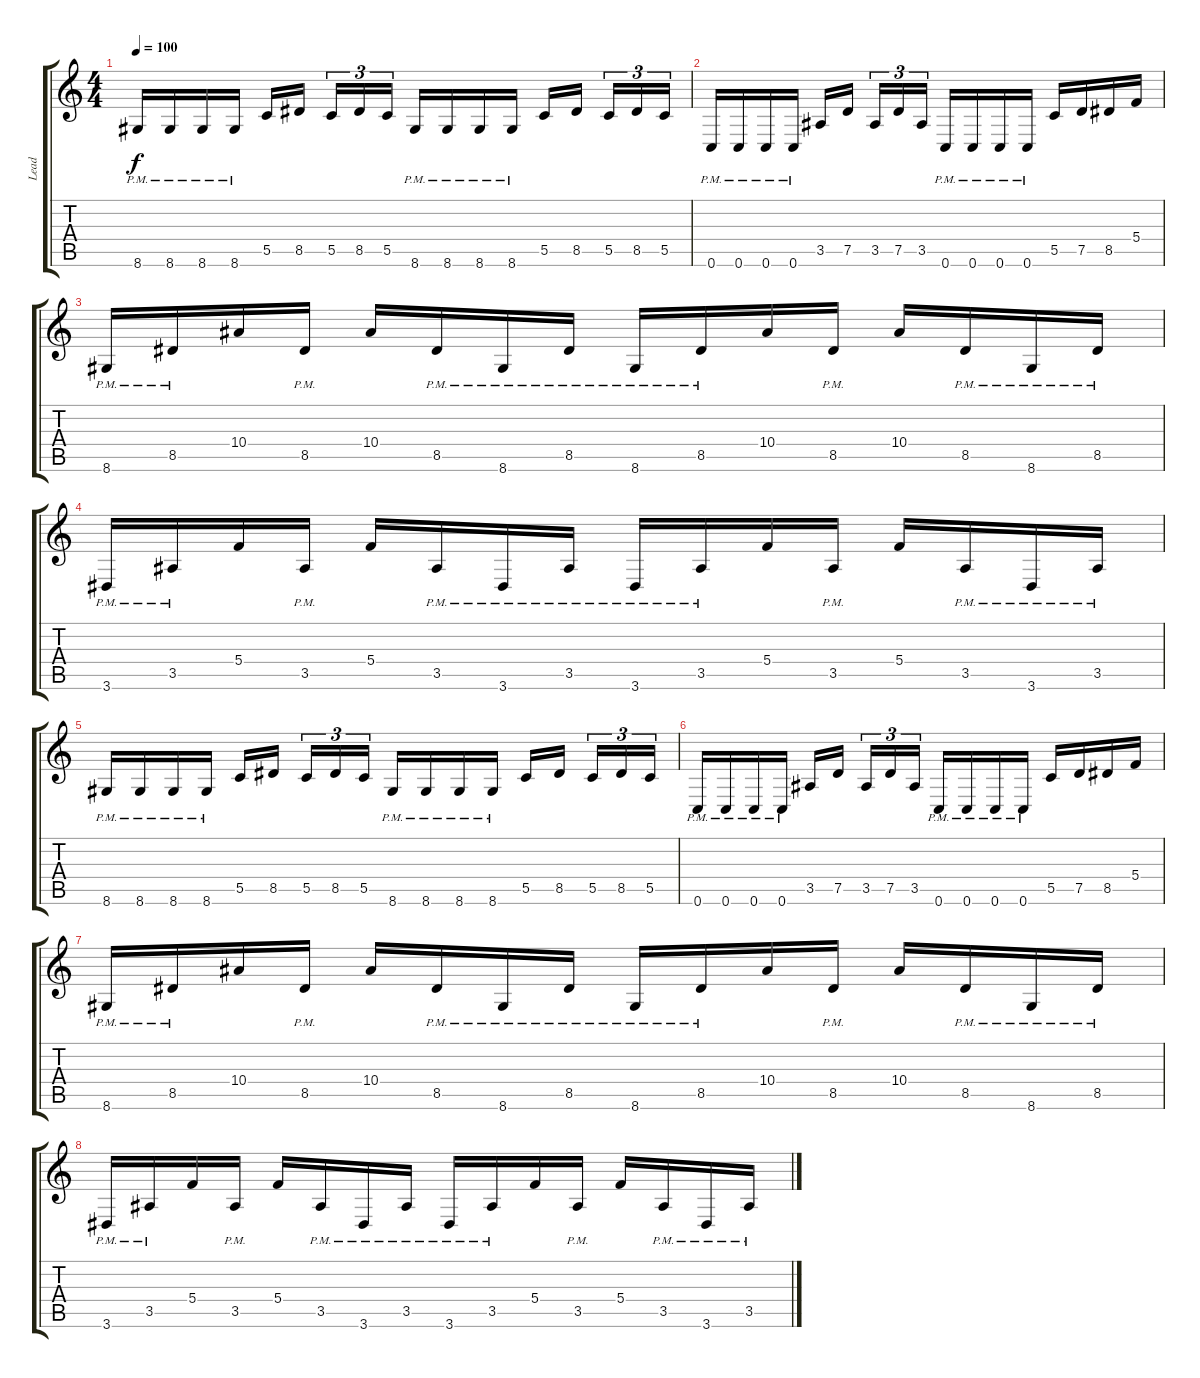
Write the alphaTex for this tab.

\track ("Lead" "Lead") {instrument distortionguitar}
\staff {score tabs}
\tuning (D4 A3 F3 C3 G2 C2) {hide}
\ts (4 4)
\tempo 100
\clef g2
\ks c
8.6{pm}.16{dy f volume 4} 8.6{pm}.16 8.6{pm}.16 8.6{pm}.16 5.5.16 8.5.16{beam splitsecondary} 5.5.16{tu (3 2)} 8.5.16{tu (3 2)} 5.5.16{tu (3 2)} 8.6{pm}.16 8.6{pm}.16 8.6{pm}.16 8.6{pm}.16 5.5.16 8.5.16{beam splitsecondary} 5.5.16{tu (3 2)} 8.5.16{tu (3 2)} 5.5.16{tu (3 2)} |
0.6{pm}.16 0.6{pm}.16 0.6{pm}.16 0.6{pm}.16 3.5.16 7.5.16{beam splitsecondary} 3.5.16{tu (3 2)} 7.5.16{tu (3 2)} 3.5.16{tu (3 2)} 0.6{pm}.16 0.6{pm}.16 0.6{pm}.16 0.6{pm}.16 5.5.16 7.5.16 8.5.16 5.4.16 |
8.6{pm}.16 8.5{pm}.16 10.4.16 8.5{pm}.16 10.4.16 8.5{pm}.16 8.6{pm}.16 8.5{pm}.16 8.6{pm}.16 8.5{pm}.16 10.4.16 8.5{pm}.16 10.4.16 8.5{pm}.16 8.6{pm}.16 8.5{pm}.16 |
3.6{pm}.16 3.5{pm}.16 5.4.16 3.5{pm}.16 5.4.16 3.5{pm}.16 3.6{pm}.16 3.5{pm}.16 3.6{pm}.16 3.5{pm}.16 5.4.16 3.5{pm}.16 5.4.16 3.5{pm}.16 3.6{pm}.16 3.5{pm}.16 |
8.6{pm}.16{volume 3} 8.6{pm}.16 8.6{pm}.16 8.6{pm}.16 5.5.16 8.5.16{beam splitsecondary} 5.5.16{tu (3 2)} 8.5.16{tu (3 2)} 5.5.16{tu (3 2)} 8.6{pm}.16 8.6{pm}.16 8.6{pm}.16 8.6{pm}.16 5.5.16 8.5.16{beam splitsecondary} 5.5.16{tu (3 2)} 8.5.16{tu (3 2)} 5.5.16{tu (3 2)} |
0.6{pm}.16 0.6{pm}.16 0.6{pm}.16 0.6{pm}.16 3.5.16 7.5.16{beam splitsecondary} 3.5.16{tu (3 2)} 7.5.16{tu (3 2)} 3.5.16{tu (3 2)} 0.6{pm}.16 0.6{pm}.16 0.6{pm}.16 0.6{pm}.16 5.5.16 7.5.16 8.5.16 5.4.16 |
8.6{pm}.16 8.5{pm}.16 10.4.16 8.5{pm}.16 10.4.16 8.5{pm}.16 8.6{pm}.16 8.5{pm}.16 8.6{pm}.16 8.5{pm}.16 10.4.16 8.5{pm}.16 10.4.16 8.5{pm}.16 8.6{pm}.16 8.5{pm}.16 |
3.6{pm}.16 3.5{pm}.16 5.4.16 3.5{pm}.16 5.4.16 3.5{pm}.16 3.6{pm}.16 3.5{pm}.16 3.6{pm}.16 3.5{pm}.16 5.4.16 3.5{pm}.16 5.4.16 3.5{pm}.16 3.6{pm}.16 3.5{pm}.16
